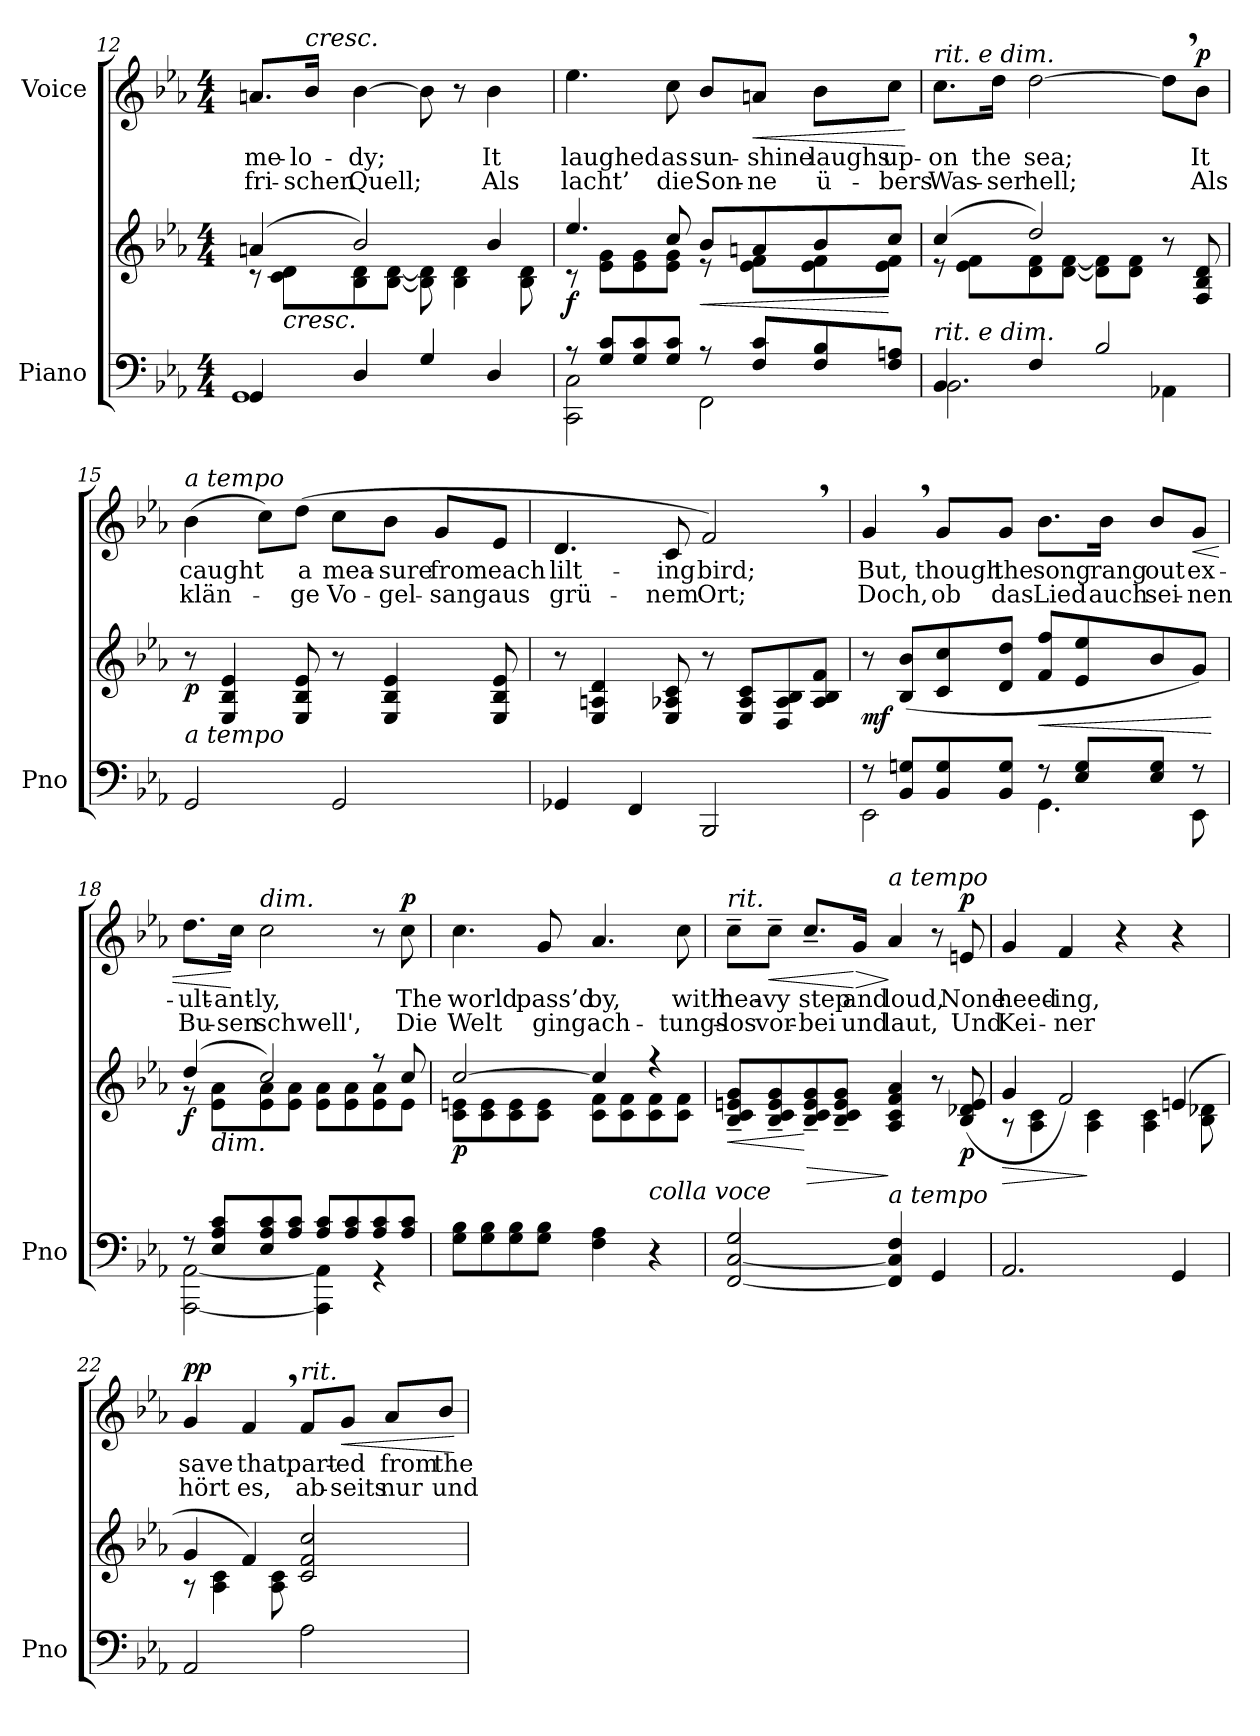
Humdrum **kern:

**kern	**kern	**dynam	**kern	**text	**text	**dynam
*part2	*part2	*part2	*part1	*part1	*part1	*part1
*staff3	*staff2	*staff2/3	*staff1	*staff1	*staff1	*staff1
*I"Piano	*	*	*I"Voice	*	*	*
*I'Pno	*	*	*	*	*	*
*clefF4	*clefG2	*	*clefG2	*	*	*
*k[b-e-a-]	*k[b-e-a-]	*	*k[b-e-a-]	*	*	*
*M4/4	*M4/4	*	*M4/4	*	*	*
=12	=12	=12	=12	=12	=12	=12
*^	*^	*	*	*	*	*
4GG/	1GG	(4an/	8r	.	8.an/L	me-	-fri-	.
!	!	!	!LO:TX:b:i:t=cresc.	!	!	!	!	!
.	.	.	8c\ 8d\L	.	.	.	.	.
!	!	!	!	!	!LO:TX:a:i:t=cresc.	!	!	!
.	.	.	.	.	16b-/Jk	-lo-	-schen	.
4D/	.	2b-/)	8B-\ 8d\	.	[4b-\	-dy;	Quell;	.
.	.	.	[8B-\ [8d\J	.	.	.	.	.
4G/	.	.	8B-\] 8d\]	.	8b-\]	.	.	.
.	.	.	4B-\ 4d\	.	8r	.	.	.
4D/	.	4b-/	.	.	4b-\	It	Als	.
.	.	.	8B-\ 8d\	.	.	.	.	.
=13	=13	=13	=13	=13	=13	=13	=13	=13
!	!	!	!	!LO:DY:b	!	!	!	!
8r	2CC\ 2C\	4.ee-/	8r	f	4.ee-\	laughed	lacht’	.
8G/ 8c/L	.	.	8e-\ 8g\L	.	.	.	.	.
8G/ 8c/	.	.	8e-\ 8g\	.	.	.	.	.
8G/ 8c/J	.	8cc/	8e-\ 8g\J	.	8cc\	as	die	.
!	!	!	!	!LO:HP:b	!	!	!	!
8r	2FF\	8b-/L	8r	<	8b-/L	sun-	Son-	.
!	!	!	!	!	!	!	!	!LO:HP:b
8F/ 8c/L	.	8an/	8e-\ 8f\L	.	8an/J	-shine	-ne	<
8F/ 8B-/	.	8b-/	8e-\ 8f\	.	8b-\L	laughs	ü-	.
8F/ 8An/J	.	8cc/J	8e-\ 8f\J	[	8cc\J	up-	-bers	.
*v	*v	*	*	*	*	*	*	*
*	*v	*v	*	*	*	*	*
.	.	.	.	.	.	[
=14	=14	=14	=14	=14	=14	=14
*^	*^	*	*	*	*	*
!	!	!	!	!	!LO:TX:a:i:t=rit. e dim.	!	!	!
!LO:TX:i:t=rit. e dim.	!	!	!	!	!	!	!	!
4BB-/	2.BB-\	(4cc/	8r	.	8.cc\L	-on	Was-	.
.	.	.	8e-\ 8f\L	.	.	.	.	.
.	.	.	.	.	16dd\Jk	the	-ser	.
4F/	.	2dd/)	8d\ 8f\	.	[2dd\	sea;	-hell;	.
.	.	.	[8d\ [8f\J	.	.	.	.	.
2B-/	.	.	8d\] 8f\]L	.	.	.	.	.
.	.	.	8d\ 8f\J	.	.	.	.	.
.	4AA-X\	8r	4ryy	.	8dd,\L]	.	.	.
!	!	!	!	!	!	!	!	!LO:DY:a
.	.	8F/ 8B-/ 8d/	.	.	8b-\J	It	Als	p
*v	*v	*	*	*	*	*	*	*
*	*v	*v	*	*	*	*	*
=15	=15	=15	=15	=15	=15	=15
!	!	!	!LO:TX:a:i:t=a tempo	!	!	!
!	!LO:TX:b:i:t=a tempo	!	!	!	!	!
!	!	!LO:DY:b	!	!	!	!
2GG/	8r	p	(4b-\	caught	klän-	.
.	4E-/ 4B-/ 4e-/	.	.	.	.	.
.	.	.	8cc\L)	.	.	.
.	8E-/ 8B-/ 8e-/	.	(8dd\J	a	-ge	.
2GG/	8r	.	8cc\L	mea-	Vo-	.
.	4E-/ 4B-/ 4e-/	.	8b-\J	-sure	-gel-	.
.	.	.	8g/L	from	-sang	.
.	8E-/ 8B-/ 8e-/	.	8e-/J	each	aus	.
=16	=16	=16	=16	=16	=16	=16
4GG-X/	8r	.	4.d/	lilt-	grü-	.
.	4E-/ 4An/ 4d/	.	.	.	.	.
4FF/	.	.	.	.	.	.
.	8E-/ 8A-X/ 8c/	.	8c/	-ing	-nem	.
2BBB-/	8r	.	2f,/)	bird;	Ort;	.
.	8E-/ 8A-/ 8c/L	.	.	.	.	.
.	8D/ 8A-/ 8B-/	.	.	.	.	.
.	8A-/ 8B-/ 8f/J	.	.	.	.	.
=17	=17	=17	=17	=17	=17	=17
*^	*	*	*	*	*	*
!	!	!	!LO:DY:b	!	!	!	!
8r	2EE-\	8r	mf	4g,/	But,	Doch,	.
8BB-/ 8Gn/L	.	(8B-/ 8b-/L	.	.	.	.	.
8BB-/ 8G/	.	8c/ 8cc/	.	8g/L	though	ob	.
8BB-/ 8G/J	.	8d/ 8dd/J	.	8g/J	the	das	.
!	!	!	!LO:HP:b	!	!	!	!
8r	4.GG\	8f/ 8ff/L	<	8.b-\L	song	Lied	.
8E-/ 8G/L	.	8e-/ 8ee-/	.	.	.	.	.
.	.	.	.	16b-\Jk	rang	auch	.
8E-/ 8G/J	.	8b-/	.	8b-/L	out	sei-	.
!	!	!	!	!	!	!	!LO:HP:b
8r	8EE-\	8g/J)	.	8g/J	ex-	-nen	<
*v	*v	*	*	*	*	*	*
.	.	[	.	.	.	.
=18	=18	=18	=18	=18	=18	=18
*^	*^	*	*	*	*	*
!	!	!	!	!LO:DY:b	!	!	!	!
8r	[2AAA-\ [2AA-\	(4dd/	8r	f	8.dd\L	-ult-	Bu-	.
!	!	!	!LO:TX:b:i:t=dim.	!	!	!	!	!
8E-/ 8A-/ 8c/L	.	.	8e-\ 8a-\L	.	.	.	.	.
.	.	.	.	.	16cc\Jk	-ant-	-sen	[
!	!	!	!	!	!LO:TX:a:i:t=dim.	!	!	!
8E-/ 8A-/ 8c/	.	2cc/)	8e-\ 8a-\	.	2cc\	-ly,	schwell',	.
8A-/ 8c/J	.	.	8e-\ 8a-\J	.	.	.	.	.
8A-/ 8c/L	4AAA-\] 4AA-\]	.	8e-\ 8a-\L	.	.	.	.	.
8A-/ 8c/	.	.	8e-\ 8a-\	.	.	.	.	.
8A-/ 8c/	4r	8r	8e-\ 8a-\	.	8r	.	.	.
!	!	!	!	!	!	!	!	!LO:DY:a
8A-/ 8c/J	.	8cc/	8e-\J	.	8cc\	The	Die	p
*v	*v	*	*	*	*	*	*	*
=19	=19	=19	=19	=19	=19	=19	=19
!	!	!	!LO:DY:b	!	!	!	!
8G\ 8B-\L	[2cc/	8c\ 8en\L	p	4.cc\	world	Welt	.
8G\ 8B-\	.	8c\ 8e\	.	.	.	.	.
8G\ 8B-\	.	8c\ 8e\	.	.	.	.	.
8G\ 8B-\J	.	8c\ 8e\J	.	8g/	pass’d	ging	.
4F\ 4A-\	4cc/]	8c\ 8f\L	.	4.a-/	by,	ach-	.
.	.	8c\ 8f\	.	.	.	.	.
!LO:TX:i:t=colla voce	!	!	!	!	!	!	!
4r	4r	8c\ 8f\	.	.	.	.	.
.	.	8c\ 8f\J	.	8cc\	with	-tungs-	.
=20	=20	=20	=20	=20	=20	=20	=20
!	!	!	!	!LO:TX:i:t=rit.	!	!	!
!	!	!	!LO:HP:b	!	!	!	!
*	*v	*v	*	*	*	*	*
[2FF/ [2C/ 2G/	8B-/~> 8c/~> 8en/~> 8g/~>L	<	8cc~\L	hea-	-los	.
!	!	!	!	!	!	!LO:HP:b
.	8B-/~> 8c/~> 8e/~> 8g/~>	.	8cc~\J	-vy	vor-	<
!	!	!LO:HP:n=1:b	!	!	!	!
.	8B-/~> 8c/~> 8e/~> 8g/~>	[ >	8.cc~/L	step	-bei	.
.	8B-/~> 8c/~> 8e/~> 8g/~>J	.	.	.	.	.
!	!	!	!	!	!	!LO:HP:n=1:b
.	.	.	16g/Jk	and	und	[ >
!	!	!	!LO:TX:i:t=a tempo	!	!	!
!	!LO:TX:b:i:t=a tempo	!	!	!	!	!
4FF/] 4C/] 4F/	4A-/ 4c/ 4f/ 4a-/	]	4a-/	loud,	laut,	]
4GG/	8r	.	8r	.	.	.
!	!	!LO:DY:b	!	!	!	!LO:DY:a
.	(>8B-/ 8d-X/ 8e/	p	8en/	None	Und	p
=21	=21	=21	=21	=21	=21	=21
!	!	!LO:HP:b	!	!	!	!
*	*^	*	*	*	*	*
2.AA-/	4g/	8r	>	4g/	heed-	Kei-	.
.	.	4A-\ 4c\	.	.	.	.	.
.	2f/)	.	.	4f/	-ing,	-ner	.
.	.	4A-\ 4c\	]	.	.	.	.
.	.	.	.	4r	.	.	.
.	.	4A-\ 4c\	.	.	.	.	.
4GG/	(4en/	.	.	4r	.	.	.
.	.	8B-\ 8d-X\	.	.	.	.	.
=22	=22	=22	=22	=22	=22	=22	=22
!	!	!	!	!	!	!	!LO:DY:a
2AA-/	4g/	8r	.	4g/	save	hört	pp
.	.	4A-\ 4c\	.	.	.	.	.
.	4f/)	.	.	4f,/	that,	es,	.
.	.	8A-\ 8c\	.	.	.	.	.
!	!	!	!	!LO:TX:i:t=rit.	!	!	!
!	!	!	!LO:DY:b	!	!	!	!
!	!	!	!LO:DY:n=1:b	!	!	!	!
2A-\	2c/ 2f/ 2cc/	2ryy	pp other-dynamics	8f/L	part-	ab-	.
!	!	!	!	!	!	!	!LO:HP:b
.	.	.	.	8g/J	-ed	-seits	<
.	.	.	.	8a-/L	from	nur	.
.	.	.	.	8b-/J	the	und	.
*	*v	*v	*	*	*	*	*
.	.	.	.	.	.	[
=	=	=	=	=	=	=
*-	*-	*-	*-	*-	*-	*-
